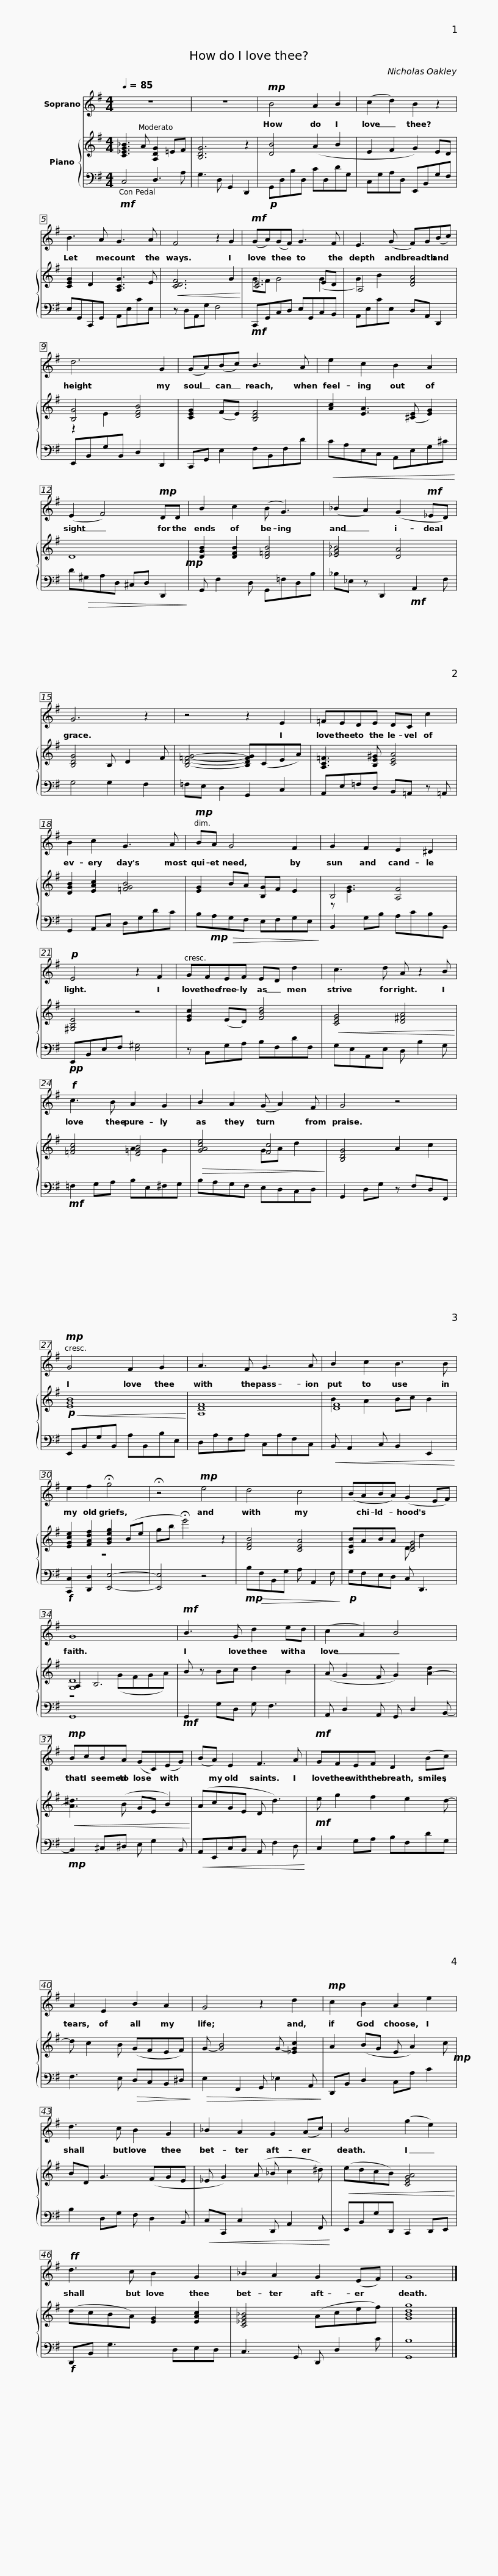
X:1
%%score 1 { ( 2 4 5 ) | 3 }
L:1/8
Q:1/4=85
M:4/4
I:linebreak $
K:G
V:1 treble
V:2 treble
V:4 treble
V:5 treble
V:3 bass
V:1
 z8 | z8 |!mp! B4 A2 B2 | (c2 d2) B2 z2 | B3 A G3 A |$ %5
 F4 z2 G2 |!mf! (GA)(GF) G3 F | E3 (G F)G(Bc) | d6 G2 |$ (GA)(Bc) B3 A | %10
 e2 c2 B2 A2 | (E2 F4)!mp! DD | B2 c2 (B G3) |$ (_B2 A2) (G2!mf! _ED) | G6 z2 | %15
 z4 z2 E2 | =FEDE DC c2 |$ B2 c2 G3 A |!mp! BA G4 F2 | G2 F2 E2 ^D2 | %20
!p! E4 z2 F2 |$ GFEF ED d2 | c3 d A z2 B |!f! c3 B A2 G2 | B2 A2 (G A2) F |$ %25
 G4 z4 |!mp! G4 F2 G2 | A3 F G3 A | B2 c2 B3 B | e2 f2 !fermata!g4 |$ %30
 !fermata!z4!mp! e4 | d4 c4 | (BABA) (G2 EF) | G8 |!mf! B3 G d2 ed |$ %35
 (c2 A2) B4 |!mp! BcBA (GC)(EG) | (BA) E2 F3 A |$!mf! GFEF D2 (Bc) | A2 E2 B2 A2 | %40
 G4 z2 d2 |$!mp! c2 B2 A2 e2 | d3 c B2 G2 | _B2 A2 G2 (Ac) | B4 (g2 e2) |$ %45
!ff! d3 c B2 G2 | _B2 A2 G2 (EF) | G8 |] %48
V:2
 [C_EG_B]3 A [A,DG]2 =EF | [B,DG]6 z2 | [DB]4 (A2 B2 | E2 F2 G2) ED | [CEG]2 D2 [A,CG]3 E |$ %5
!<(! [CDF]6 G2!<)! | [CE]6 ED | A,4 [DFA]4 | [B,G]4 [DFB]4 |$ [CEG]2 (FE) [B,DF]4 | %10
 [Ac]2 [EA]3 ([^CE] [EG]2) | D8!mp! | [DGB]2 [DFB]2 [D=FB]4 |$ [_EG_B]4 [DA]4 | [B,DG]4 B, D2 F | %15
 [B,D=FG]4- [B,DFG](CEA) | [A,C=F]3 [B,E^G] [CEA]4 |$ [DGB]2 [EAc]2 [=FGB]4 | [EG]2 BA [B,G]F E2 | B,4 [A,F]4 | %20
 [^G,B,E]4 z4 |$ [EGc]2 (ED) [FBd]4 |!<(! [CEG]4 [D^FA]4!<)! | [=FAc]4 [E=GB]4 |!>(! [GAce]4 [Fc]4!>)! |$ %25
 [B,DG]4 A2 c2 |!p!!<(! [EGB]8!<)! | [A,DF]8 | [DF]8 | [EGce]2 [FAdf]2 [GBeg]2 (Be |$ %30
 gb !fermata!e'4) z2 | [DFB]4 [CEA]4 | [B,EB]ABA [CEG]4 | [G,D]8 | B z Bc d2 B2 |$ %35
 (A G2 F G2) [A-d]2 |!<(! [A^d]3 (B GE B2)!<)! | (AcGE D d3) |$!mf! e g2 f2 e2 d- | d c2 B (GFEF) | %40
 G- [GB]4 G- [_EGc]2 |$ A2 (BG E A2) c!mp! | BD G3 (FGE | _E G2) (A _B c2 ^d) |!<(! (edcB) [CEGA]4!<)! |$ %45
 (dcBA) [EG]2 [EAc]2 | [C_EG_B]4 (Acef) | [GBdg]8 |] %48
V:3
!mf! C,4 D,3 A, | G,3 D, G,,2 D,,2 |!p! G,,D,B,D, CD,DG, | C,G,A,D, E,,B,,G,F, | E,G,,C,,G,, A,,E,CE, |$ %5
 z D,A,,G, F,4 |!mf! C,,G,,C,D, E,G,,C,B,, | A,,E,CE, D,A,, D,,2 | E,,B,,G,B,, D,2 D,,2 |$ C,,G,, E,2 F,B,,F,D | %10
!<(! CA,E,C, A,,E,G,^C!<)! | D!>(!^G,A,D, ^C,D, D,,2!>)! | G,, F,2 D, G,,=F,D,B, |$ _B,_E, z D,,2!mf! A,,2 F, | G,4 G,2 F,2 | %15
 =F,E, D,2 G,,2 C,2 | A,,E,=F,D, B,,=A,, z =A,, |$ G,,2 A,,C, D,G,DC | B,!mp!A,!>(!G,F, E,F,G,E,!>)! | B,,2 G,B, A,CB,B,, | %20
!pp! E,,B,,E,F, [E,^G,]4 |$ z C,G,A, B,F,DF, | G,E,A,,E, D, B,2 G, |!mf! =F,2 G,A, B,E,^F,G, | B,A,G,F, E,D,C,D, |$ %25
 G,,2 D,G, z F,D,F,, | E,,B,,G,B,, A,B,,B,E, | D,A,F,A, C,A,F,C, |!<(! B,, A,,2 C, B,,2 E,,2!<)! |!f! [C,,C,]2 [D,,D,]2 [E,,E,]4- |$ %30
 [E,,E,]4 z4 |!mp!!>(! B,F,B,,G, A, A,,2 F,!>)! |!p! G,F,E,D, C, D,,3 | G,,8 |!mf! G,,2 G,D, G, F,3 |$ %35
 A,, D,2 A,, G,, D,2 B,,- |!mp! B,,2 ^C,^D, E, G,2 B,, |!<(! A,,E,,C,B,, A,, F,2 D,!<)! |$ C,2 G,A, B,F,DG, | F,3 E,!>(! D,C,B,,^D,!>)! | %40
!>(! E,2 F,,2 G,, _E,2 A,,!>)! |$ D,,B,, D,2 C,A, C2 | B,2 D,G, F, D,2 B,, |!<(! C,C,, C,2 D,, A,,2 F,,!<)! | E,,B,,G,D,, C,,2 D,,E,, |$ %45
!f! D,,B,, G,3 D,E,D, | C,3 G,, D,, D,2 C | [G,,B,]8 |] %48
V:4
 x8 | x8 | x8 | x8 | x8 |$ %5
 x8 | GF G4 (G2 | G2) B2 x4 | z2 E2 x4 |$ x8 | %10
 x8 | x8 | x8 |$ x8 | x8 | %15
 x8 | x8 |$ x8 | x8 | z [EG]3 x4 | %20
 x8 |$ x8 | x8 | x4 A2 G2 | x4 GA d2 |$ %25
 x8 | x8 | x8 | B2 A2 Bc B2 | z8 |$ %30
 x8 | x8 | x4 D d2 x | A,2 B,6 | x8 |$ %35
 x8 | x8 | x8 |$ x8 | x8 | %40
 x8 |$ x8 | x8 | x8 | x8 |$ %45
 x8 | x8 | x8 |] %48
V:5
 x8 | x8 | x8 | x8 | x8 |$ %5
 x8 | x8 | x8 | x8 |$ x8 | %10
 x8 | x8 | x8 |$ x8 | x8 | %15
 x8 | x8 |$ x8 | x8 | x8 | %20
 x8 |$ x8 | x8 | x8 | x8 |$ %25
 x8 | x8 | x8 | x8 | x8 |$ %30
 x8 | x8 | x8 | z4 (GFGA) | x8 |$ %35
 x8 | x8 | x8 |$ x8 | x8 | %40
 x8 |$ x8 | x8 | x8 | x8 |$ %45
 x8 | x8 | x8 |] %48
